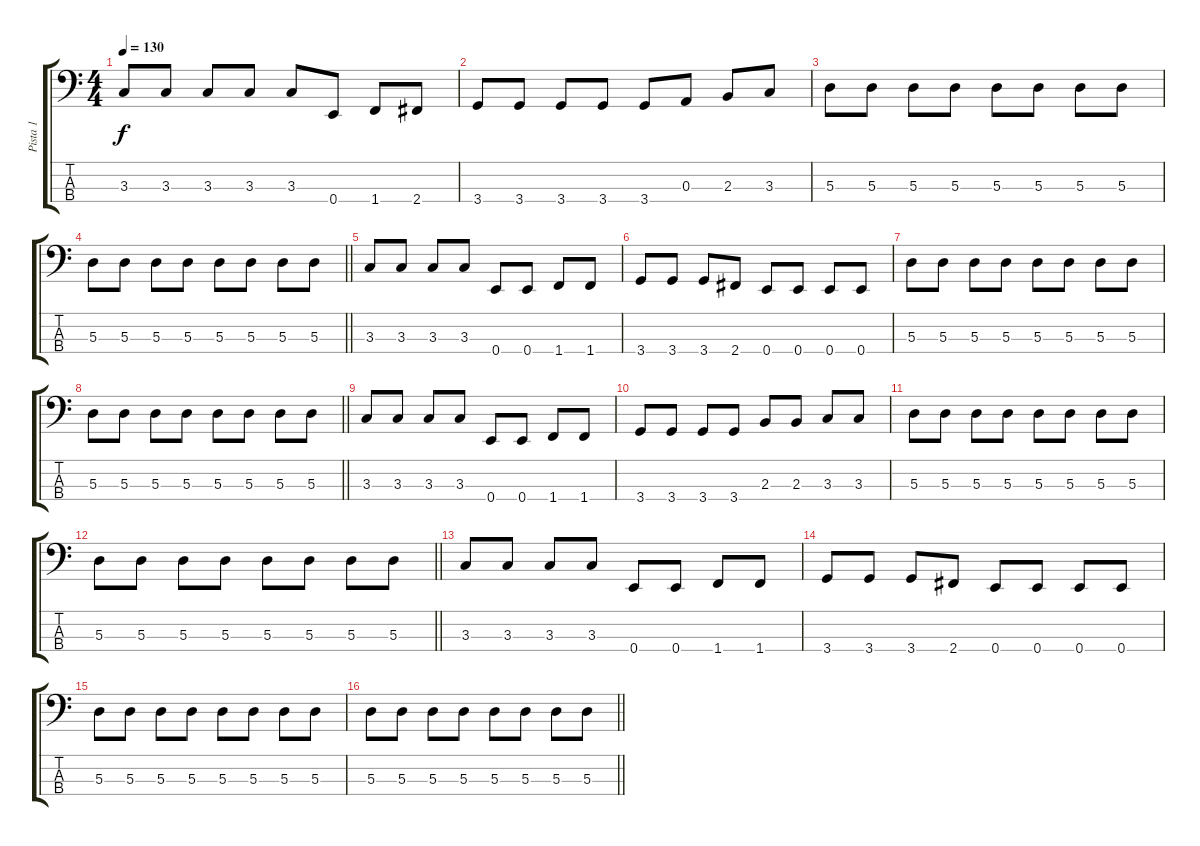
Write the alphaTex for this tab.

\track ("Pista 1" "Pista 1") {instrument electricbassfinger}
\staff {score tabs}
\tuning (G2 D2 A1 E1) {hide}
\ts (4 4)
\tempo 130
\clef f4
\ks c
3.3.8{dy f} 3.3.8 3.3.8 3.3.8 3.3.8 0.4.8 1.4.8 2.4.8 |
3.4.8 3.4.8 3.4.8 3.4.8 3.4.8 0.3.8 2.3.8 3.3.8 |
5.3.8 5.3.8 5.3.8 5.3.8 5.3.8 5.3.8 5.3.8 5.3.8 |
\barLineRight lightlight
5.3.8 5.3.8 5.3.8 5.3.8 5.3.8 5.3.8 5.3.8 5.3.8 |
3.3.8 3.3.8 3.3.8 3.3.8 0.4.8 0.4.8 1.4.8 1.4.8 |
3.4.8 3.4.8 3.4.8 2.4.8 0.4.8 0.4.8 0.4.8 0.4.8 |
5.3.8 5.3.8 5.3.8 5.3.8 5.3.8 5.3.8 5.3.8 5.3.8 |
\barLineRight lightlight
5.3.8 5.3.8 5.3.8 5.3.8 5.3.8 5.3.8 5.3.8 5.3.8 |
3.3.8 3.3.8 3.3.8 3.3.8 0.4.8 0.4.8 1.4.8 1.4.8 |
3.4.8 3.4.8 3.4.8 3.4.8 2.3.8 2.3.8 3.3.8 3.3.8 |
5.3.8 5.3.8 5.3.8 5.3.8 5.3.8 5.3.8 5.3.8 5.3.8 |
\barLineRight lightlight
5.3.8 5.3.8 5.3.8 5.3.8 5.3.8 5.3.8 5.3.8 5.3.8 |
3.3.8 3.3.8 3.3.8 3.3.8 0.4.8 0.4.8 1.4.8 1.4.8 |
3.4.8 3.4.8 3.4.8 2.4.8 0.4.8 0.4.8 0.4.8 0.4.8 |
5.3.8 5.3.8 5.3.8 5.3.8 5.3.8 5.3.8 5.3.8 5.3.8 |
\barLineRight lightlight
5.3.8 5.3.8 5.3.8 5.3.8 5.3.8 5.3.8 5.3.8 5.3.8
